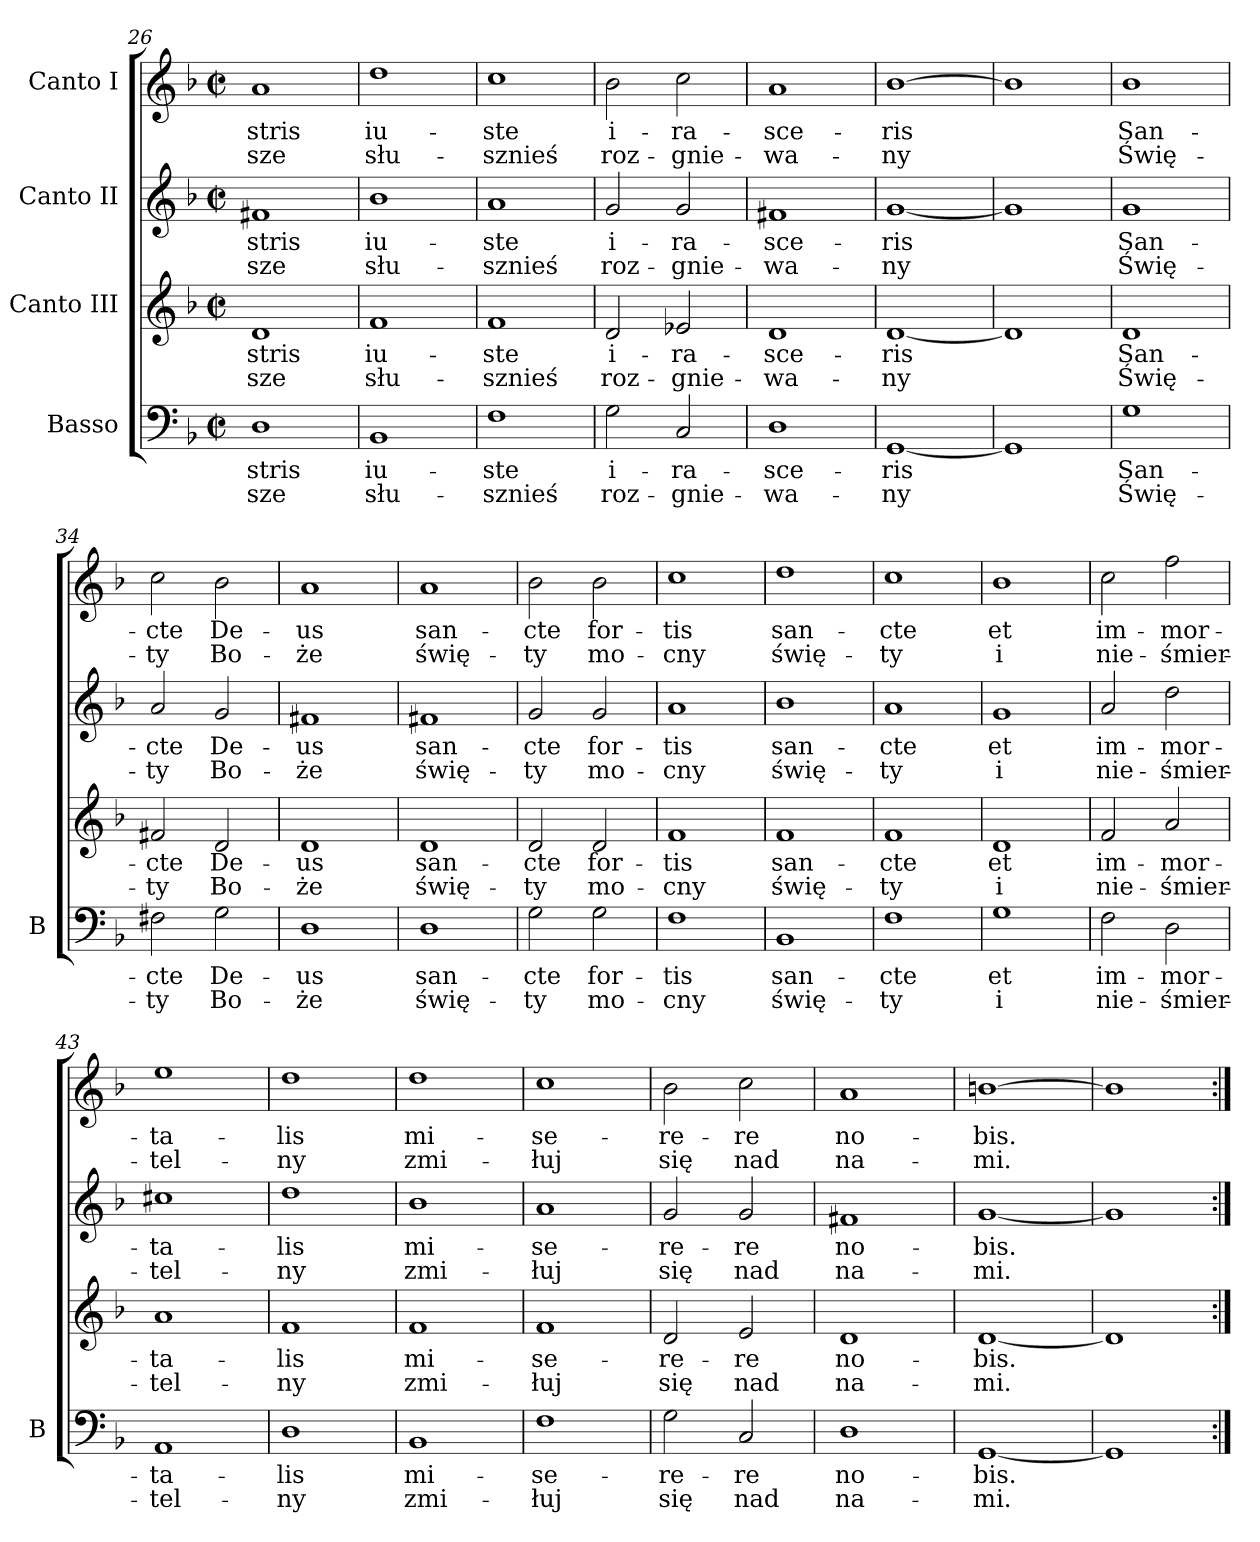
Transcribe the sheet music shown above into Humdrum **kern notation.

**kern	**text	**text	**kern	**text	**text	**kern	**text	**text	**kern	**text	**text
*part4	*part4	*part4	*part3	*part3	*part3	*part2	*part2	*part2	*part1	*part1	*part1
*staff4	*staff4	*staff4	*staff3	*staff3	*staff3	*staff2	*staff2	*staff2	*staff1	*staff1	*staff1
*I"Basso	*	*	*I"Canto III	*	*	*I"Canto II	*	*	*I"Canto I	*	*
*I'B	*	*	*	*	*	*	*	*	*	*	*
*clefF4	*	*	*clefG2	*	*	*clefG2	*	*	*clefG2	*	*
*k[b-]	*	*	*k[b-]	*	*	*k[b-]	*	*	*k[b-]	*	*
*M2/2	*	*	*M2/2	*	*	*M2/2	*	*	*M2/2	*	*
*met(c|)	*	*	*met(c|)	*	*	*met(c|)	*	*	*met(c|)	*	*
=26	=26	=26	=26	=26	=26	=26	=26	=26	=26	=26	=26
1D	-stris	-sze	1d	-stris	-sze	1f#X	-stris	-sze	1a	-stris	-sze
=27	=27	=27	=27	=27	=27	=27	=27	=27	=27	=27	=27
1BB-	iu-	słu-	1f	iu-	słu-	1b-	iu-	słu-	1dd	iu-	słu-
=28	=28	=28	=28	=28	=28	=28	=28	=28	=28	=28	=28
1F	-ste	-sznieś	1f	-ste	-sznieś	1a	-ste	-sznieś	1cc	-ste	-sznieś
=29	=29	=29	=29	=29	=29	=29	=29	=29	=29	=29	=29
2G\	i-	roz-	2d/	i-	roz-	2g/	i-	roz-	2b-\	i-	roz-
2C/	-ra-	-gnie-	2e-X/	-ra-	-gnie-	2g/	-ra-	-gnie-	2cc\	-ra-	-gnie-
=30	=30	=30	=30	=30	=30	=30	=30	=30	=30	=30	=30
1D	-sce-	-wa-	1d	-sce-	-wa-	1f#X	-sce-	-wa-	1a	-sce-	-wa-
=31	=31	=31	=31	=31	=31	=31	=31	=31	=31	=31	=31
[1GG	-ris	-ny	[1d	-ris	-ny	[1g	-ris	-ny	[1b-	-ris	-ny
=32	=32	=32	=32	=32	=32	=32	=32	=32	=32	=32	=32
1GG]	.	.	1d]	.	.	1g]	.	.	1b-]	.	.
=	=	=	=	=	=	=	=	=	=	=	=
1G	San-	Świę-	1d	San-	Świę-	1g	San-	Świę-	1b-	San-	Świę-
=34	=34	=34	=34	=34	=34	=34	=34	=34	=34	=34	=34
2F#X\	-cte	-ty	2f#X/	-cte	-ty	2a/	-cte	-ty	2cc\	-cte	-ty
2G\	De-	Bo-	2d/	De-	Bo-	2g/	De-	Bo-	2b-\	De-	Bo-
=35	=35	=35	=35	=35	=35	=35	=35	=35	=35	=35	=35
1D	-us	-że	1d	-us	-że	1f#X	-us	-że	1a	-us	-że
=36	=36	=36	=36	=36	=36	=36	=36	=36	=36	=36	=36
1D	san-	świę-	1d	san-	świę-	1f#X	san-	świę-	1a	san-	świę-
=37	=37	=37	=37	=37	=37	=37	=37	=37	=37	=37	=37
2G\	-cte	-ty	2d/	-cte	-ty	2g/	-cte	-ty	2b-\	-cte	-ty
2G\	for-	mo-	2d/	for-	mo-	2g/	for-	mo-	2b-\	for-	mo-
=38	=38	=38	=38	=38	=38	=38	=38	=38	=38	=38	=38
1F	-tis	-cny	1f	-tis	-cny	1a	-tis	-cny	1cc	-tis	-cny
=39	=39	=39	=39	=39	=39	=39	=39	=39	=39	=39	=39
1BB-	san-	świę-	1f	san-	świę-	1b-	san-	świę-	1dd	san-	świę-
=40	=40	=40	=40	=40	=40	=40	=40	=40	=40	=40	=40
1F	-cte	-ty	1f	-cte	-ty	1a	-cte	-ty	1cc	-cte	-ty
=41	=41	=41	=41	=41	=41	=41	=41	=41	=41	=41	=41
1G	et	i	1d	et	i	1g	et	i	1b-	et	i
=42	=42	=42	=42	=42	=42	=42	=42	=42	=42	=42	=42
2F\	im-	nie-	2f/	im-	nie-	2a/	im-	nie-	2cc\	im-	nie-
2D\	-mor-	-śmier-	2a/	-mor-	-śmier-	2dd\	-mor-	-śmier-	2ff\	-mor-	-śmier-
=43	=43	=43	=43	=43	=43	=43	=43	=43	=43	=43	=43
1AA	-ta-	-tel-	1a	-ta-	-tel-	1cc#X	-ta-	-tel-	1ee	-ta-	-tel-
=44	=44	=44	=44	=44	=44	=44	=44	=44	=44	=44	=44
1D	-lis	-ny	1f	-lis	-ny	1dd	-lis	-ny	1dd	-lis	-ny
=45	=45	=45	=45	=45	=45	=45	=45	=45	=45	=45	=45
1BB-	mi-	zmi-	1f	mi-	zmi-	1b-	mi-	zmi-	1dd	mi-	zmi-
=46	=46	=46	=46	=46	=46	=46	=46	=46	=46	=46	=46
1F	-se-	-łuj	1f	-se-	-łuj	1a	-se-	-łuj	1cc	-se-	-łuj
=47	=47	=47	=47	=47	=47	=47	=47	=47	=47	=47	=47
2G\	-re-	się	2d/	-re-	się	2g/	-re-	się	2b-\	-re-	się
2C/	-re	nad	2e/	-re	nad	2g/	-re	nad	2cc\	-re	nad
=48	=48	=48	=48	=48	=48	=48	=48	=48	=48	=48	=48
1D	no-	na-	1d	no-	na-	1f#X	no-	na-	1a	no-	na-
=49	=49	=49	=49	=49	=49	=49	=49	=49	=49	=49	=49
[1GG	-bis.	-mi.	[1d	-bis.	-mi.	[1g	-bis.	-mi.	[1bn	-bis.	-mi.
=50	=50	=50	=50	=50	=50	=50	=50	=50	=50	=50	=50
1GG]	.	.	1d]	.	.	1g]	.	.	1b]	.	.
=:|!	=:|!	=:|!	=:|!	=:|!	=:|!	=:|!	=:|!	=:|!	=:|!	=:|!	=:|!
*-	*-	*-	*-	*-	*-	*-	*-	*-	*-	*-	*-
